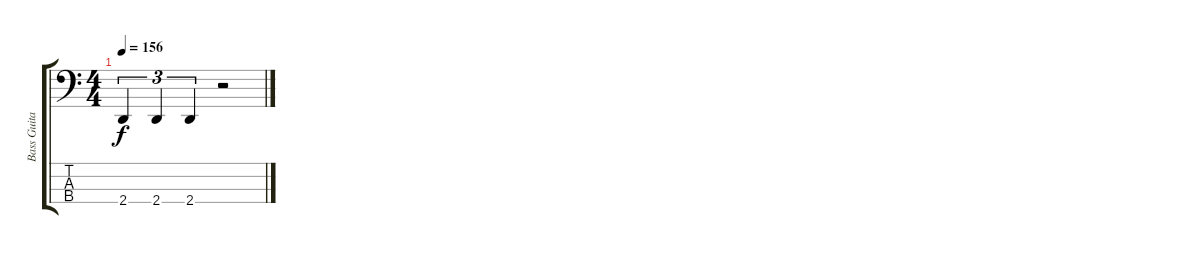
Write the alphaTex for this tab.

\track ("Bass Guitar" "Bass Guita") {instrument electricbassfinger}
\staff {score tabs}
\tuning (F2 C2 G1 C1) {hide}
\ts (4 4)
\tempo 156
\clef f4
\ks c
2.4.4{tu (3 2) dy f} 2.4.4{tu (3 2)} 2.4.4{tu (3 2)} r.2
